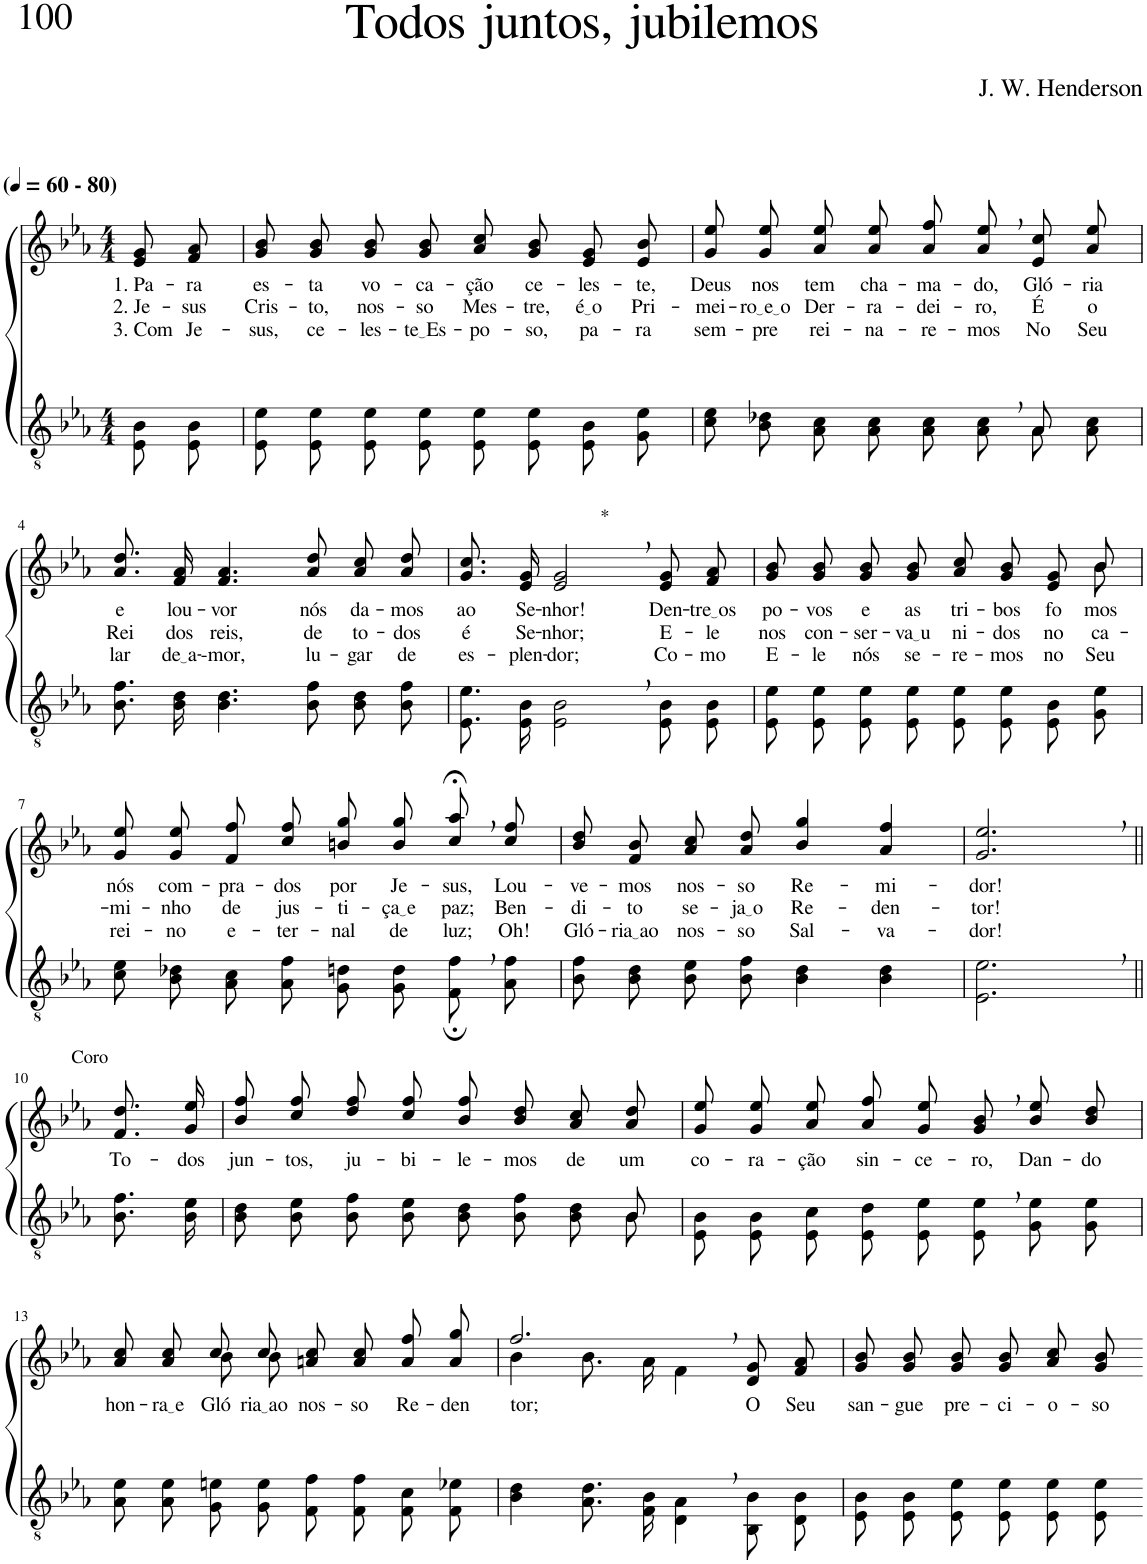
**kern	**kern	**text	**text	**text
*part2	*part1	*part1	*part1	*part1
*staff2	*staff1	*staff1	*staff1	*staff1
*I"Parte III e IV	*I"Parte I e II	*	*	*
*clefGv2	*clefG2	*	*	*
*Trd3c5	*Trd3c5	*	*	*
*k[b-e-a-]	*k[b-e-a-]	*	*	*
*M4/4	*M4/4	*	*	*
*MM60	*MM60	*	*	*
=1	=1	=1	=1	=1
!	!LO:TX:a:B:t=(	!	!	!
!	!LO:TX:a:B:t=- 80)	!	!	!
!	!	!LO:LY:b	!LO:LY:b	!LO:LY:b
8E-/ 8B-/L	8e-/ 8g/L	1. Pa-	2. Je-	3. Com
!	!	!LO:LY:b	!LO:LY:b	!LO:LY:b
8E-/ 8B-/J	8f/ 8a-/J	-ra	-sus	Je-
=2	=2	=2	=2	=2
!	!	!LO:LY:b	!LO:LY:b	!LO:LY:b
8E-/ 8e-/L	8g/ 8b-/L	es-	Cris-	-sus,
!	!	!LO:LY:b	!LO:LY:b	!LO:LY:b
8E-/ 8e-/J	8g/ 8b-/J	-ta	-to,	ce-
!	!	!LO:LY:b	!LO:LY:b	!LO:LY:b
8E-/ 8e-/L	8g/ 8b-/L	vo-	nos-	-les-
!	!	!LO:LY:b	!LO:LY:b	!LO:LY:b
8E-/ 8e-/J	8g/ 8b-/J	-ca-	-so	te Es
!	!	!LO:LY:b	!LO:LY:b	!LO:LY:b
8E-/ 8e-/L	8a-/ 8cc/L	-ção	Mes-	-po-
!	!	!LO:LY:b	!LO:LY:b	!LO:LY:b
8E-/ 8e-/J	8g/ 8b-/J	ce-	-tre,	-so,
!	!	!LO:LY:b	!LO:LY:b	!LO:LY:b
8E-/ 8B-/L	8e-/ 8g/L	-les-	é o	pa-
!	!	!LO:LY:b	!LO:LY:b	!LO:LY:b
8G/ 8e-/J	8e-/ 8b-/J	-te,	Pri-	-ra
=3	=3	=3	=3	=3
*^	*	*	*	*
!	!	!	!LO:LY:b	!LO:LY:b	!LO:LY:b
8c\ 8e-\L	2.ryy	8g\ 8ee-\L	Deus	-mei-	sem-
!	!	!	!LO:LY:b	!LO:LY:b	!LO:LY:b
8B-\ 8d-X\J	.	8g\ 8ee-\J	nos	ro e o	-pre
!	!	!	!LO:LY:b	!LO:LY:b	!LO:LY:b
8A-\ 8c\L	.	8a-\ 8ee-\L	tem	Der-	rei-
!	!	!	!LO:LY:b	!LO:LY:b	!LO:LY:b
8A-\ 8c\J	.	8a-\ 8ee-\J	cha-	-ra-	-na-
!	!	!	!LO:LY:b	!LO:LY:b	!LO:LY:b
8A-\ 8c\L	.	8a-\ 8ff\L	-ma-	-dei-	-re-
!	!	!	!LO:LY:b	!LO:LY:b	!LO:LY:b
8A-,\ 8c,\J	.	8a-,\ 8ee-,\J	-do,	-ro,	-mos
!	!	!	!LO:LY:b	!LO:LY:b	!LO:LY:b
8A-\L	8A-/	8e-/ 8cc/L	Gló-	É	No
!	!	!	!LO:LY:b	!LO:LY:b	!LO:LY:b
8A-\ 8c\J	8ryy	8a-/ 8ee-/J	-ria	o	Seu
!!LO:LB:g=z
=4	=4	=4	=4	=4	=4
!	!	!	!LO:LY:b	!LO:LY:b	!LO:LY:b
*v	*v	*	*	*	*
8.B-\ 8.f\L	8.a-/ 8.dd/L	e	Rei	lar
!	!	!LO:LY:b	!LO:LY:b	!LO:LY:b
16B-\ 16d\Jk	16f/ 16a-/Jk	lou-	dos	de a
!	!	!LO:LY:b	!LO:LY:b	!LO:LY:b
4.B-\ 4.d\	4.f/ 4.a-/	-vor	reis,	--mor,
!	!	!LO:LY:b	!LO:LY:b	!LO:LY:b
8B-\ 8f\	8a-/ 8dd/	nós	de	lu-
!	!	!LO:LY:b	!LO:LY:b	!LO:LY:b
8B-\ 8d\L	8a-\ 8cc\L	da-	to-	-gar
!	!	!LO:LY:b	!LO:LY:b	!LO:LY:b
8B-\ 8f\J	8a-\ 8dd\J	-mos	-dos	de
=5	=5	=5	=5	=5
!	!	!LO:LY:b	!LO:LY:b	!LO:LY:b
8.E-/ 8.e-/L	8.g/ 8.cc/L	ao	é	es-
!	!	!LO:LY:b	!LO:LY:b	!LO:LY:b
16E-/ 16B-/Jk	16e-/ 16g/Jk	Se-	Se-	-plen-
!	!LO:TX:a:t=*	!	!	!
!	!	!LO:LY:b	!LO:LY:b	!LO:LY:b
2E-\, 2B-\,	2e-/, 2g/,	-nhor!	-nhor;	-dor;
!	!	!LO:LY:b	!LO:LY:b	!LO:LY:b
8E-/ 8B-/L	8e-/ 8g/L	Den-	E-	Co-
!	!	!LO:LY:b	!LO:LY:b	!LO:LY:b
8E-/ 8B-/J	8f/ 8a-/J	tre os	-le	-mo
=6	=6	=6	=6	=6
*	*^	*	*	*
!	!	!	!LO:LY:b	!LO:LY:b	!LO:LY:b
8E-/ 8e-/L	2..ryy	8g/ 8b-/L	po-	nos	E-
!	!	!	!LO:LY:b	!LO:LY:b	!LO:LY:b
8E-/ 8e-/J	.	8g/ 8b-/J	-vos	con-	-le
!	!	!	!LO:LY:b	!LO:LY:b	!LO:LY:b
8E-/ 8e-/L	.	8g/ 8b-/L	e	-ser-	nós
!	!	!	!LO:LY:b	!LO:LY:b	!LO:LY:b
8E-/ 8e-/J	.	8g/ 8b-/J	as	va u	se-
!	!	!	!LO:LY:b	!LO:LY:b	!LO:LY:b
8E-/ 8e-/L	.	8a-/ 8cc/L	tri-	ni-	-re-
!	!	!	!LO:LY:b	!LO:LY:b	!LO:LY:b
8E-/ 8e-/J	.	8g/ 8b-/J	-bos	-dos	-mos
!	!	!	!LO:LY:b	!LO:LY:b	!LO:LY:b
8E-/ 8B-/L	.	8e-/ 8g/L	fo-	no	no
!	!	!	!LO:LY:b	!LO:LY:b	!LO:LY:b
8G/ 8e-/J	8b-\	8b-/J	-mos	ca-	Seu
!!LO:LB:g=z
=7	=7	=7	=7	=7	=7
!	!	!	!LO:LY:b	!LO:LY:b	!LO:LY:b
*	*v	*v	*	*	*
8c\ 8e-\L	8g\ 8ee-\L	nós	-mi-	rei-
!	!	!LO:LY:b	!LO:LY:b	!LO:LY:b
8B-\ 8d-X\J	8g\ 8ee-\J	com-	-nho	-no
!	!	!LO:LY:b	!LO:LY:b	!LO:LY:b
8A-\ 8c\L	8f\ 8ff\L	-pra-	de	e-
!	!	!LO:LY:b	!LO:LY:b	!LO:LY:b
8A-\ 8f\J	8cc\ 8ff\J	-dos	jus-	-ter-
!	!	!LO:LY:b	!LO:LY:b	!LO:LY:b
8G\ 8dn\L	8bn\ 8gg\L	por	-ti-	-nal
!	!	!LO:LY:b	!LO:LY:b	!LO:LY:b
8G\ 8d\J	8b\ 8gg\J	Je-	ça e	de
!	!	!LO:LY:b	!LO:LY:b	!LO:LY:b
8F;,\ 8f;,\L	8cc;<,\ 8aa-;<,\L	-sus,	paz;	luz;
!	!	!LO:LY:b	!LO:LY:b	!LO:LY:b
8A-\ 8f\J	8cc\ 8ff\J	Lou-	Ben-	Oh!
=8	=8	=8	=8	=8
!	!	!LO:LY:b	!LO:LY:b	!LO:LY:b
8B-\ 8f\L	8b-\ 8dd\L	-ve-	-di-	Gló-
!	!	!LO:LY:b	!LO:LY:b	!LO:LY:b
8B-\ 8d\J	8f\ 8b-\J	-mos	-to	ria ao
!	!	!LO:LY:b	!LO:LY:b	!LO:LY:b
8B-\ 8e-\L	8a-\ 8cc\L	nos-	se-	nos-
!	!	!LO:LY:b	!LO:LY:b	!LO:LY:b
8B-\ 8f\J	8a-\ 8dd\J	-so	ja o	-so
!	!	!LO:LY:b	!LO:LY:b	!LO:LY:b
4B-\ 4d\	4b-/ 4gg/	Re-	Re-	Sal-
!	!	!LO:LY:b	!LO:LY:b	!LO:LY:b
4B-\ 4d\	4a-/ 4ff/	-mi-	-den-	-va-
=9	=9	=9	=9	=9
!	!	!LO:LY:b	!LO:LY:b	!LO:LY:b
2.E-\, 2.e-\,	2.g/, 2.ee-/,	-dor!	-tor!	-dor!
!!LO:LB:g=z
=10||	=10||	=10||	=10||	=10||
!	!LO:TX:a:t=Coro	!	!	!
!	!	!LO:LY:b	!	!
8.B-\ 8.f\L	8.f\ 8.dd\L	To-	.	.
!	!	!LO:LY:b	!	!
16B-\ 16e-\Jk	16g\ 16ee-\Jk	-dos	.	.
=11	=11	=11	=11	=11
*^	*	*	*	*
!	!	!	!LO:LY:b	!	!
8B-\ 8d\L	2..ryy	8b-\ 8ff\L	jun-	.	.
!	!	!	!LO:LY:b	!	!
8B-\ 8e-\J	.	8cc\ 8ff\J	-tos,	.	.
!	!	!	!LO:LY:b	!	!
8B-\ 8f\L	.	8dd\ 8ff\L	ju-	.	.
!	!	!	!LO:LY:b	!	!
8B-\ 8e-\J	.	8cc\ 8ff\J	-bi-	.	.
!	!	!	!LO:LY:b	!	!
8B-\ 8d\L	.	8b-\ 8ff\L	-le-	.	.
!	!	!	!LO:LY:b	!	!
8B-\ 8f\J	.	8b-\ 8dd\J	-mos	.	.
!	!	!	!LO:LY:b	!	!
8B-\ 8d\L	.	8a-\ 8cc\L	de	.	.
!	!	!	!LO:LY:b	!	!
8B-\J	8B-/	8a-\ 8dd\J	um	.	.
=12	=12	=12	=12	=12	=12
!	!	!	!LO:LY:b	!	!
*v	*v	*	*	*	*
8E-/ 8B-/L	8g\ 8ee-\L	co-	.	.
!	!	!LO:LY:b	!	!
8E-/ 8B-/J	8g\ 8ee-\J	-ra-	.	.
!	!	!LO:LY:b	!	!
8E-/ 8c/L	8a-\ 8ee-\L	-ção	.	.
!	!	!LO:LY:b	!	!
8E-/ 8d/J	8a-\ 8ff\J	sin-	.	.
!	!	!LO:LY:b	!	!
8E-/ 8e-/L	8g/ 8ee-/L	-ce-	.	.
!	!	!LO:LY:b	!	!
8E-,/ 8e-,/J	8g,/ 8b-,/J	-ro,	.	.
!	!	!LO:LY:b	!	!
8G\ 8e-\L	8b-\ 8ee-\L	Dan-	.	.
!	!	!LO:LY:b	!	!
8G\ 8e-\J	8b-\ 8dd\J	-do	.	.
!!LO:LB:g=z
=13	=13	=13	=13	=13
!	!	!LO:LY:b	!	!
*	*^	*	*	*
8A-\ 8e-\L	8a-\ 8cc\L	4ryy	hon-	.	.
!	!	!	!LO:LY:b	!	!
8A-\ 8e-\J	8a-\ 8cc\J	.	ra e	.	.
!	!	!	!LO:LY:b	!	!
8G\ 8en\L	8cc/L	8b-\L	Gló-	.	.
!	!	!	!LO:LY:b	!	!
8G\ 8e\J	8cc/J	8b-\J	ria ao	.	.
!	!	!	!LO:LY:b	!	!
8F\ 8f\L	8an\ 8cc\L	2ryy	nos-	.	.
!	!	!	!LO:LY:b	!	!
8F\ 8f\J	8a\ 8cc\J	.	-so	.	.
!	!	!	!LO:LY:b	!	!
8F\ 8c\L	8a\ 8ff\L	.	Re-	.	.
!	!	!	!LO:LY:b	!	!
8F\ 8e-X\J	8a\ 8gg\J	.	-den-	.	.
=14	=14	=14	=14	=14	=14
!	!	!	!LO:LY:b	!	!
4B-\ 4d\	2.ff,/	4b-\	-tor;-	.	.
8.A-/ 8.d/L	.	8.b-\L	.	.	.
16F/ 16B-/Jk	.	16a-\Jk	.	.	.
4D\, 4A-\,	.	4f\	.	.	.
!	!	!	!LO:LY:b	!	!
8BB-/ 8B-/L	8d/ 8g/L	4ryy	-O	.	.
!	!	!	!LO:LY:b	!	!
8D/ 8B-/J	8f/ 8a-/J	.	Seu	.	.
*	*v	*v	*	*	*
=15	=15	=15	=15	=15
!	!	!LO:LY:b	!	!
8E-/ 8B-/L	8g/ 8b-/L	san-	.	.
!	!	!LO:LY:b	!	!
8E-/ 8B-/J	8g/ 8b-/J	-gue	.	.
!	!	!LO:LY:b	!	!
8E-/ 8e-/L	8g/ 8b-/L	pre-	.	.
!	!	!LO:LY:b	!	!
8E-/ 8e-/J	8g/ 8b-/J	-ci-	.	.
!	!	!LO:LY:b	!	!
8E-/ 8e-/L	8a-/ 8cc/L	-o-	.	.
!	!	!LO:LY:b	!	!
8E-/ 8e-/J	8g/ 8b-/J	-so	.	.
=-	=-	=-	=-	=-
*-	*-	*-	*-	*-
